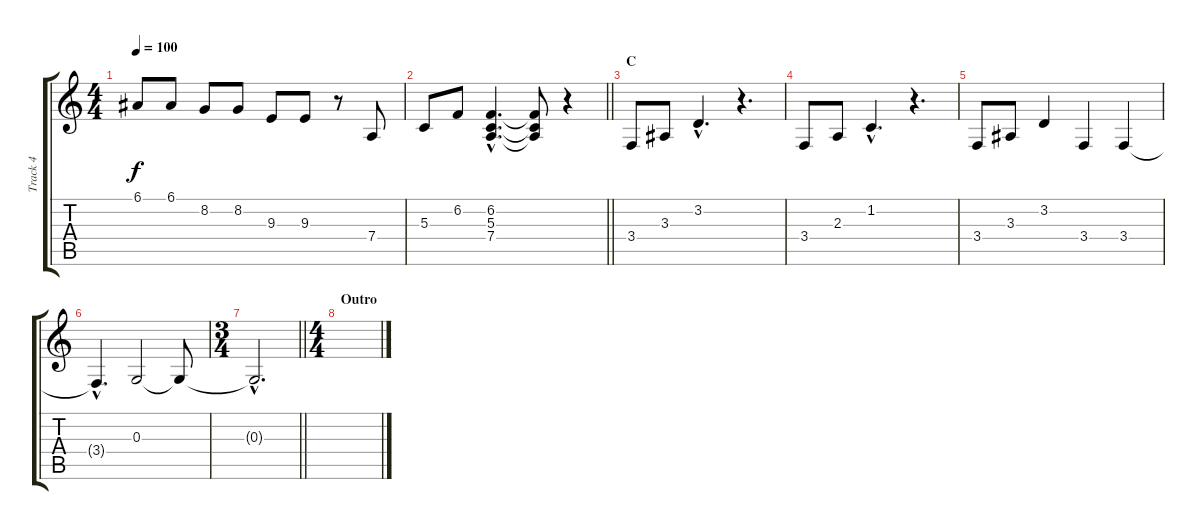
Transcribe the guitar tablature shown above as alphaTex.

\track ("Track 4" "Track 4") {instrument viola}
\staff {score tabs}
\tuning (E4 B3 G3 D3 A2 E2) {hide}
\ts (4 4)
\tempo 100
\clef g2
\ks c
6.1.8{dy f} 6.1.8 8.2.8 8.2.8 9.3.8 9.3.8 r.8 7.4.8 |
\barLineRight lightlight
5.3.8 6.2.8 (6.2{hac} 5.3{hac} 7.4{hac}).4{d volume 10} (6.2{t} 5.3{t} 7.4{t}).8 r.4{volume 13} |
\section ("" "C")
3.4.8 3.3.8 3.2{hac}.4{d} r.4{d} |
3.4.8 2.3.8 1.2{hac}.4{d} r.4{d} |
3.4.8 3.3.8 3.2.4 3.4.4 3.4.4 |
3.4{hac t}.4{d} 0.3.2 0.3{t}.8 |
\ts (3 4)
\barLineRight lightlight
0.3{hac t}.2{d volume 10} |
\ts (4 4)
\section ("" "Outro")
